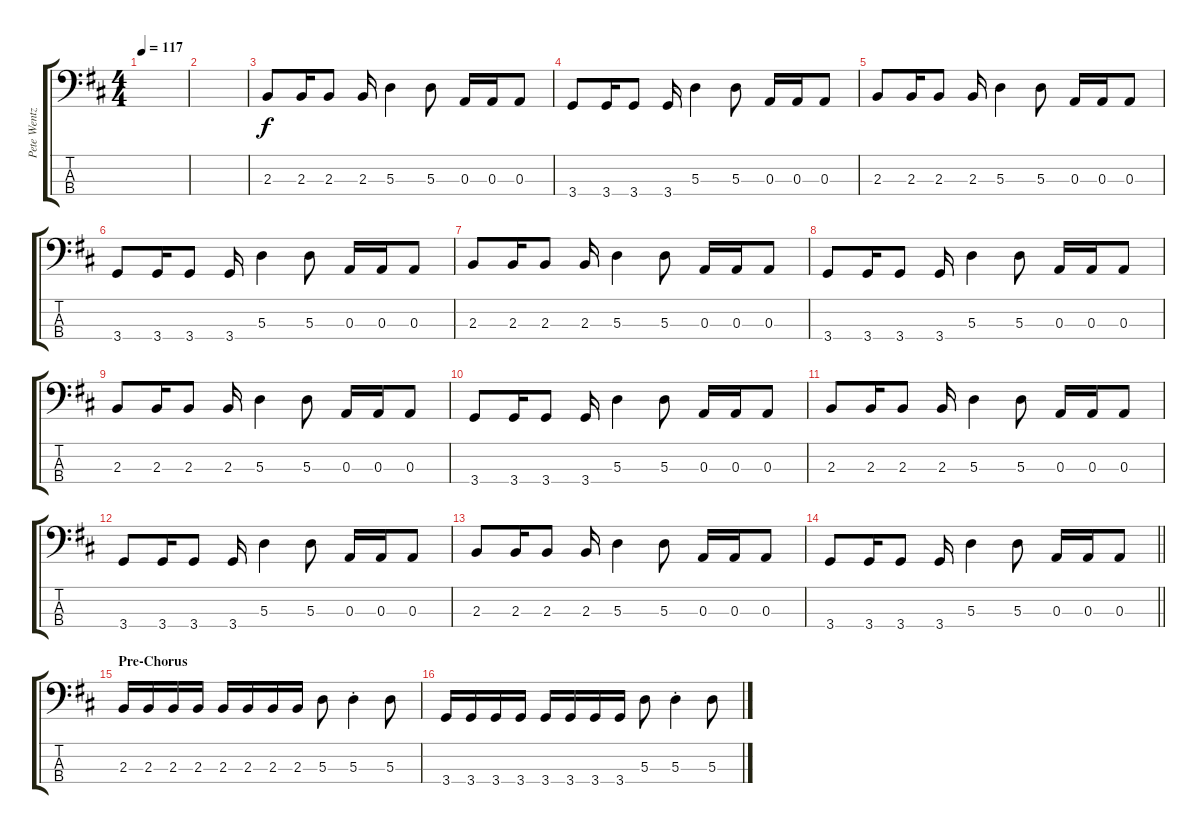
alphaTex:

\track ("Pete Wentz" "Pete Wentz") {instrument electricbasspick}
\staff {score tabs}
\tuning (G2 D2 A1 E1) {hide}
\ts (4 4)
\tempo 117
\clef f4
\ks d
|
|
2.3.8 2.3.16 2.3.8 2.3.16 5.3.4 5.3.8 0.3.16 0.3.16 0.3.8 |
3.4.8 3.4.16 3.4.8 3.4.16 5.3.4 5.3.8 0.3.16 0.3.16 0.3.8 |
2.3.8 2.3.16 2.3.8 2.3.16 5.3.4 5.3.8 0.3.16 0.3.16 0.3.8 |
3.4.8 3.4.16 3.4.8 3.4.16 5.3.4 5.3.8 0.3.16 0.3.16 0.3.8 |
2.3.8 2.3.16 2.3.8 2.3.16 5.3.4 5.3.8 0.3.16 0.3.16 0.3.8 |
3.4.8 3.4.16 3.4.8 3.4.16 5.3.4 5.3.8 0.3.16 0.3.16 0.3.8 |
2.3.8 2.3.16 2.3.8 2.3.16 5.3.4 5.3.8 0.3.16 0.3.16 0.3.8 |
3.4.8 3.4.16 3.4.8 3.4.16 5.3.4 5.3.8 0.3.16 0.3.16 0.3.8 |
2.3.8 2.3.16 2.3.8 2.3.16 5.3.4 5.3.8 0.3.16 0.3.16 0.3.8 |
3.4.8 3.4.16 3.4.8 3.4.16 5.3.4 5.3.8 0.3.16 0.3.16 0.3.8 |
2.3.8 2.3.16 2.3.8 2.3.16 5.3.4 5.3.8 0.3.16 0.3.16 0.3.8 |
\barLineRight lightlight
3.4.8 3.4.16 3.4.8 3.4.16 5.3.4 5.3.8 0.3.16 0.3.16 0.3.8 |
\section ("" "Pre-Chorus")
2.3.16 2.3.16 2.3.16 2.3.16 2.3.16 2.3.16 2.3.16 2.3.16 5.3.8 5.3{st}.4 5.3.8 |
3.4.16 3.4.16 3.4.16 3.4.16 3.4.16 3.4.16 3.4.16 3.4.16 5.3.8 5.3{st}.4 5.3.8
